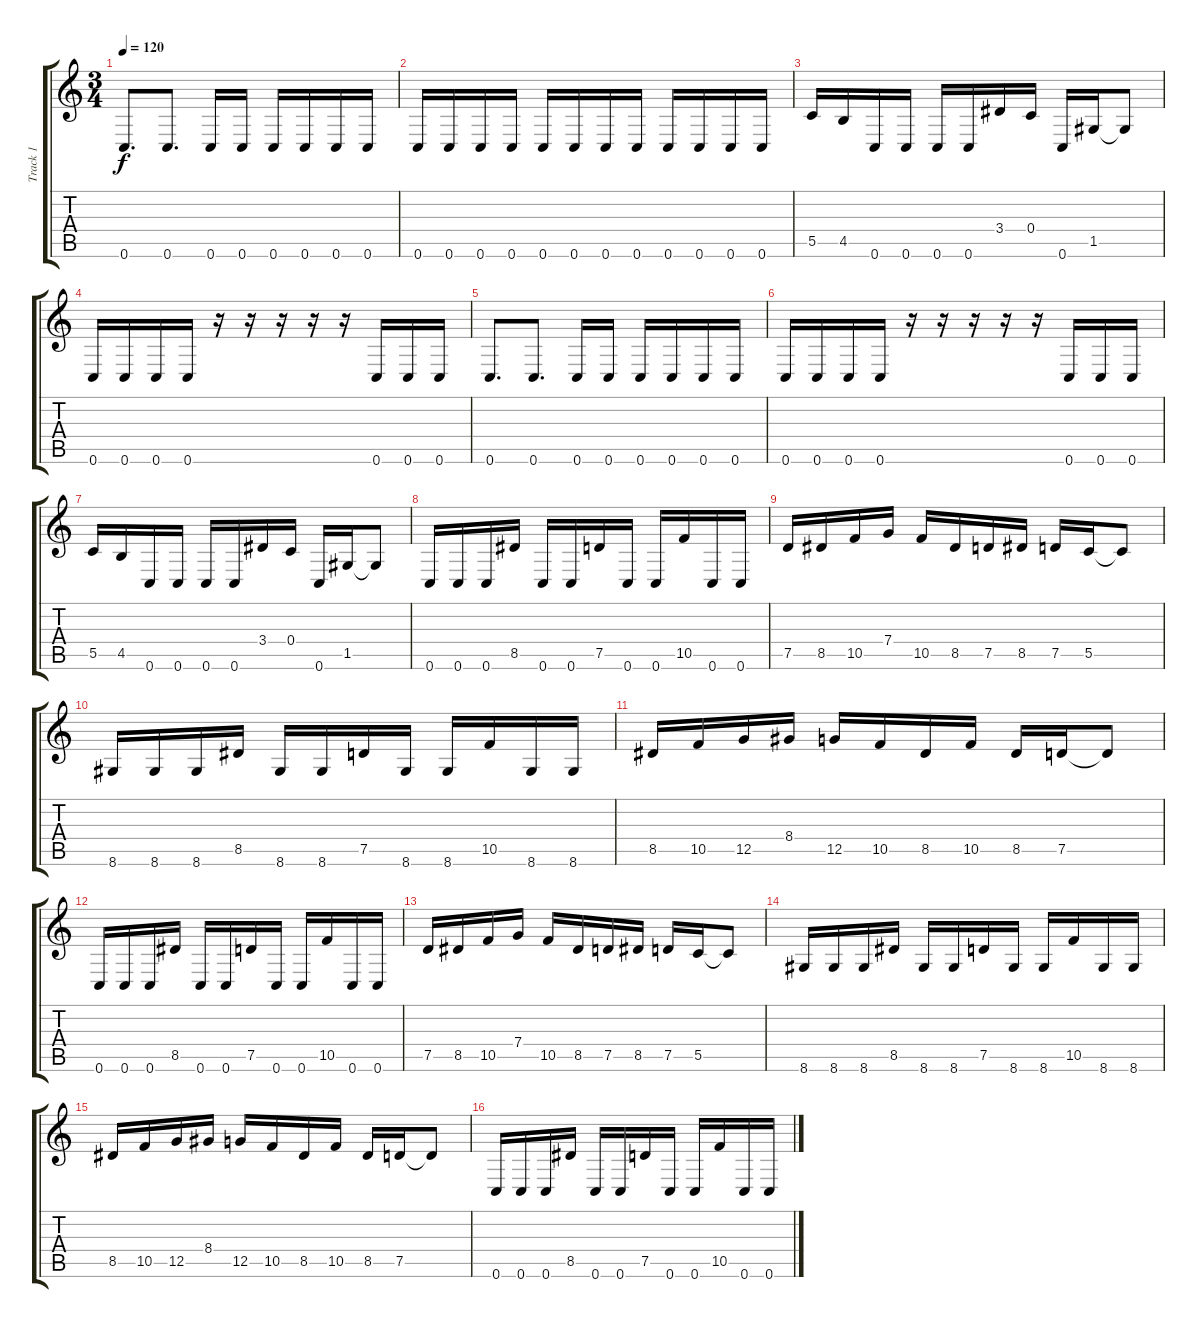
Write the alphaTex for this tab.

\track ("Track 1" "Track 1") {instrument distortionguitar}
\staff {score tabs}
\tuning (D4 A3 F3 C3 G2 C2) {hide}
\ts (3 4)
\tempo 120
\clef g2
\ks c
0.6.8{d dy f} 0.6.8{d} 0.6.16 0.6.16 0.6.16 0.6.16 0.6.16 0.6.16 |
0.6.16 0.6.16 0.6.16 0.6.16 0.6.16 0.6.16 0.6.16 0.6.16 0.6.16 0.6.16 0.6.16 0.6.16 |
5.5.16 4.5.16 0.6.16 0.6.16 0.6.16 0.6.16 3.4.16 0.4.16 0.6.16 1.5.16 1.5{t}.8 |
0.6.16 0.6.16 0.6.16 0.6.16 r.16 r.16 r.16 r.16 r.16 0.6.16 0.6.16 0.6.16 |
0.6.8{d} 0.6.8{d} 0.6.16 0.6.16 0.6.16 0.6.16 0.6.16 0.6.16 |
0.6.16 0.6.16 0.6.16 0.6.16 r.16 r.16 r.16 r.16 r.16 0.6.16 0.6.16 0.6.16 |
5.5.16 4.5.16 0.6.16 0.6.16 0.6.16 0.6.16 3.4.16 0.4.16 0.6.16 1.5.16 1.5{t}.8 |
0.6.16 0.6.16 0.6.16 8.5.16 0.6.16 0.6.16 7.5.16 0.6.16 0.6.16 10.5.16 0.6.16 0.6.16 |
7.5.16 8.5.16 10.5.16 7.4.16 10.5.16 8.5.16 7.5.16 8.5.16 7.5.16 5.5.16 5.5{t}.8 |
8.6.16 8.6.16 8.6.16 8.5.16 8.6.16 8.6.16 7.5.16 8.6.16 8.6.16 10.5.16 8.6.16 8.6.16 |
8.5.16 10.5.16 12.5.16 8.4.16 12.5.16 10.5.16 8.5.16 10.5.16 8.5.16 7.5.16 7.5{t}.8 |
0.6.16 0.6.16 0.6.16 8.5.16 0.6.16 0.6.16 7.5.16 0.6.16 0.6.16 10.5.16 0.6.16 0.6.16 |
7.5.16 8.5.16 10.5.16 7.4.16 10.5.16 8.5.16 7.5.16 8.5.16 7.5.16 5.5.16 5.5{t}.8 |
8.6.16 8.6.16 8.6.16 8.5.16 8.6.16 8.6.16 7.5.16 8.6.16 8.6.16 10.5.16 8.6.16 8.6.16 |
8.5.16 10.5.16 12.5.16 8.4.16 12.5.16 10.5.16 8.5.16 10.5.16 8.5.16 7.5.16 7.5{t}.8 |
0.6.16 0.6.16 0.6.16 8.5.16 0.6.16 0.6.16 7.5.16 0.6.16 0.6.16 10.5.16 0.6.16 0.6.16
